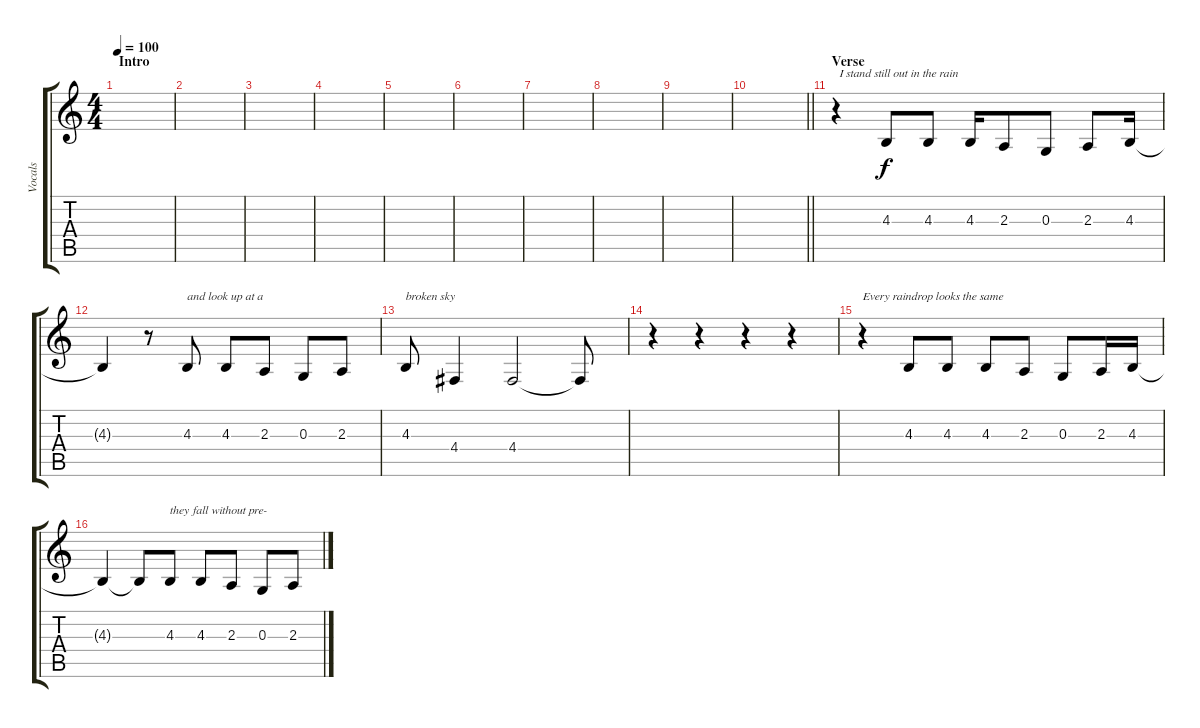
\track ("Vocals" "Vocals") {instrument choiraahs}
\staff {score tabs}
\tuning (E4 B3 G3 D3 A2 E2) {hide}
\ts (4 4)
\section ("" "Intro")
\tempo 100
\clef g2
\ks c
|
|
|
|
|
|
|
|
|
\barLineRight lightlight
|
\section ("" "Verse")
r.4{txt " I stand still out in the rain"} 4.3.8 4.3.8 4.3.16 2.3.8 0.3.8 2.3.8 4.3.16 |
4.3{t}.4 r.8 4.3.8{txt "and look up at a"} 4.3.8 2.3.8 0.3.8 2.3.8 |
4.3.8{txt "broken sky"} 4.4.4 4.4.2 4.4{t}.8 |
r.4 r.4 r.4 r.4 |
r.4{txt "Every raindrop looks the same"} 4.3.8 4.3.8 4.3.8 2.3.8 0.3.8 2.3.16 4.3.16 |
4.3{t}.4 4.3{t}.8 4.3.8{txt "they fall without pre-"} 4.3.8 2.3.8 0.3.8 2.3.8
